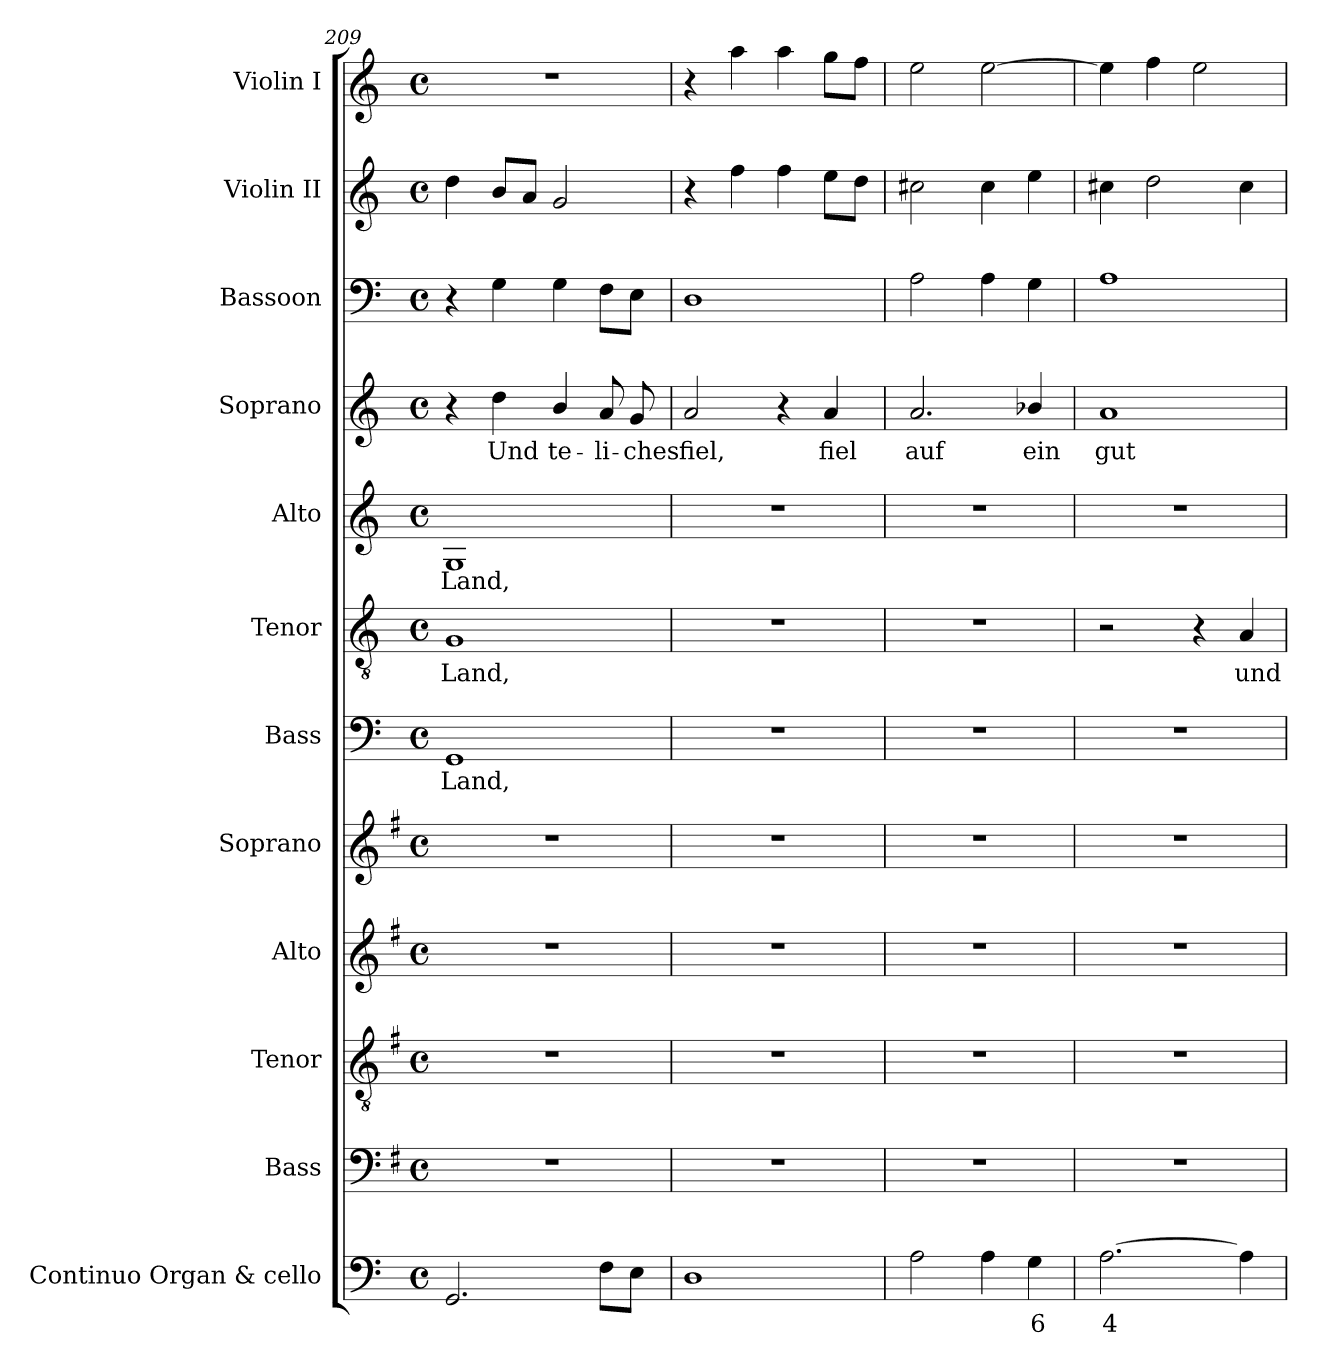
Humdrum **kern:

**kern	**text	**kern	**kern	**kern	**kern	**kern	**text	**kern	**text	**kern	**text	**kern	**text	**kern	**kern	**kern
*part12	*part12	*part11	*part10	*part9	*part8	*part7	*part7	*part6	*part6	*part5	*part5	*part4	*part4	*part3	*part2	*part1
*staff12	*staff12	*staff11	*staff10	*staff9	*staff8	*staff7	*staff7	*staff6	*staff6	*staff5	*staff5	*staff4	*staff4	*staff3	*staff2	*staff1
*I"Continuo Organ & cello	*	*I"Bass	*I"Tenor	*I"Alto	*I"Soprano	*I"Bass	*	*I"Tenor	*	*I"Alto	*	*I"Soprano	*	*I"Bassoon	*I"Violin II	*I"Violin I
*	*	*I'B	*I'T	*I'A	*I'S	*I'B	*	*I'T	*	*I'A	*	*I'S	*	*I'Bs	*I'Vn II	*I'Vn I
*clefF4	*	*clefF4	*clefGv2	*clefG2	*clefG2	*clefF4	*	*clefGv2	*	*clefG2	*	*clefG2	*	*clefF4	*clefG2	*clefG2
*	*	*ITrd4c7	*ITrd4c7	*ITrd4c7	*ITrd4c7	*	*	*	*	*	*	*	*	*	*	*
*k[]	*	*k[]	*k[]	*k[]	*k[]	*k[]	*	*k[]	*	*k[]	*	*k[]	*	*k[]	*k[]	*k[]
*C:	*	*C:	*C:	*C:	*C:	*C:	*	*C:	*	*C:	*	*C:	*	*C:	*C:	*C:
*M4/4	*	*M4/4	*M4/4	*M4/4	*M4/4	*M4/4	*	*M4/4	*	*M4/4	*	*M4/4	*	*M4/4	*M4/4	*M4/4
*met(c)	*	*met(c)	*met(c)	*met(c)	*met(c)	*met(c)	*	*met(c)	*	*met(c)	*	*met(c)	*	*met(c)	*met(c)	*met(c)
=209	=209	=209	=209	=209	=209	=209	=209	=209	=209	=209	=209	=209	=209	=209	=209	=209
!	!	!	!	!	!	!	!LO:LY:b	!	!LO:LY:b	!	!LO:LY:b	!	!	!	!	!
2.GG	.	1r	1r	1r	1r	1GG	Land,	1G	Land,	1G	Land,	4r	.	4r	4dd	1r
!	!	!	!	!	!	!	!	!	!	!	!	!	!LO:LY:b	!	!	!
.	.	.	.	.	.	.	.	.	.	.	.	4dd	Und	4G	8bL	.
.	.	.	.	.	.	.	.	.	.	.	.	.	.	.	8aJ	.
!	!	!	!	!	!	!	!	!	!	!	!	!	!LO:LY:b	!	!	!
.	.	.	.	.	.	.	.	.	.	.	.	4b/	te-	4G	2g	.
!	!	!	!	!	!	!	!	!	!	!	!	!	!LO:LY:b	!	!	!
8FL	.	.	.	.	.	.	.	.	.	.	.	8a	-li-	8FL	.	.
!	!	!	!	!	!	!	!	!	!	!	!	!	!LO:LY:b	!	!	!
8EJ	.	.	.	.	.	.	.	.	.	.	.	8g	-ches	8EJ	.	.
=210	=210	=210	=210	=210	=210	=210	=210	=210	=210	=210	=210	=210	=210	=210	=210	=210
!	!	!	!	!	!	!	!	!	!	!	!	!	!LO:LY:b	!	!	!
1D	.	1r	1r	1r	1r	1r	.	1r	.	1r	.	2a	fiel,	1D	4r	4r
.	.	.	.	.	.	.	.	.	.	.	.	.	.	.	4ff	4aa
.	.	.	.	.	.	.	.	.	.	.	.	4r	.	.	4ff	4aa
!	!	!	!	!	!	!	!	!	!	!	!	!	!LO:LY:b	!	!	!
.	.	.	.	.	.	.	.	.	.	.	.	4a	fiel	.	8eeL	8ggL
.	.	.	.	.	.	.	.	.	.	.	.	.	.	.	8ddJ	8ffJ
=211	=211	=211	=211	=211	=211	=211	=211	=211	=211	=211	=211	=211	=211	=211	=211	=211
!	!	!	!	!	!	!	!	!	!	!	!	!	!LO:LY:b	!	!	!
2A	.	1r	1r	1r	1r	1r	.	1r	.	1r	.	2.a	auf	2A	2cc#X	2ee
4A	.	.	.	.	.	.	.	.	.	.	.	.	.	4A	4cc#	[2ee
!	!LO:LY:b	!	!	!	!	!	!	!	!	!	!	!	!LO:LY:b	!	!	!
4G	6	.	.	.	.	.	.	.	.	.	.	4b-X/	ein	4G	4ee	.
=212	=212	=212	=212	=212	=212	=212	=212	=212	=212	=212	=212	=212	=212	=212	=212	=212
!	!LO:LY:b	!	!	!	!	!	!	!	!	!	!	!	!LO:LY:b	!	!	!
[2.A	4	1r	1r	1r	1r	1r	.	2r	.	1r	.	1a	gut	1A	4cc#X	4ee]
.	.	.	.	.	.	.	.	.	.	.	.	.	.	.	2dd	4ff
.	.	.	.	.	.	.	.	4r	.	.	.	.	.	.	.	2ee
!	!	!	!	!	!	!	!	!	!LO:LY:b	!	!	!	!	!	!	!
4A]	.	.	.	.	.	.	.	4A	und	.	.	.	.	.	4cc#	.
=	=	=	=	=	=	=	=	=	=	=	=	=	=	=	=	=
*-	*-	*-	*-	*-	*-	*-	*-	*-	*-	*-	*-	*-	*-	*-	*-	*-
